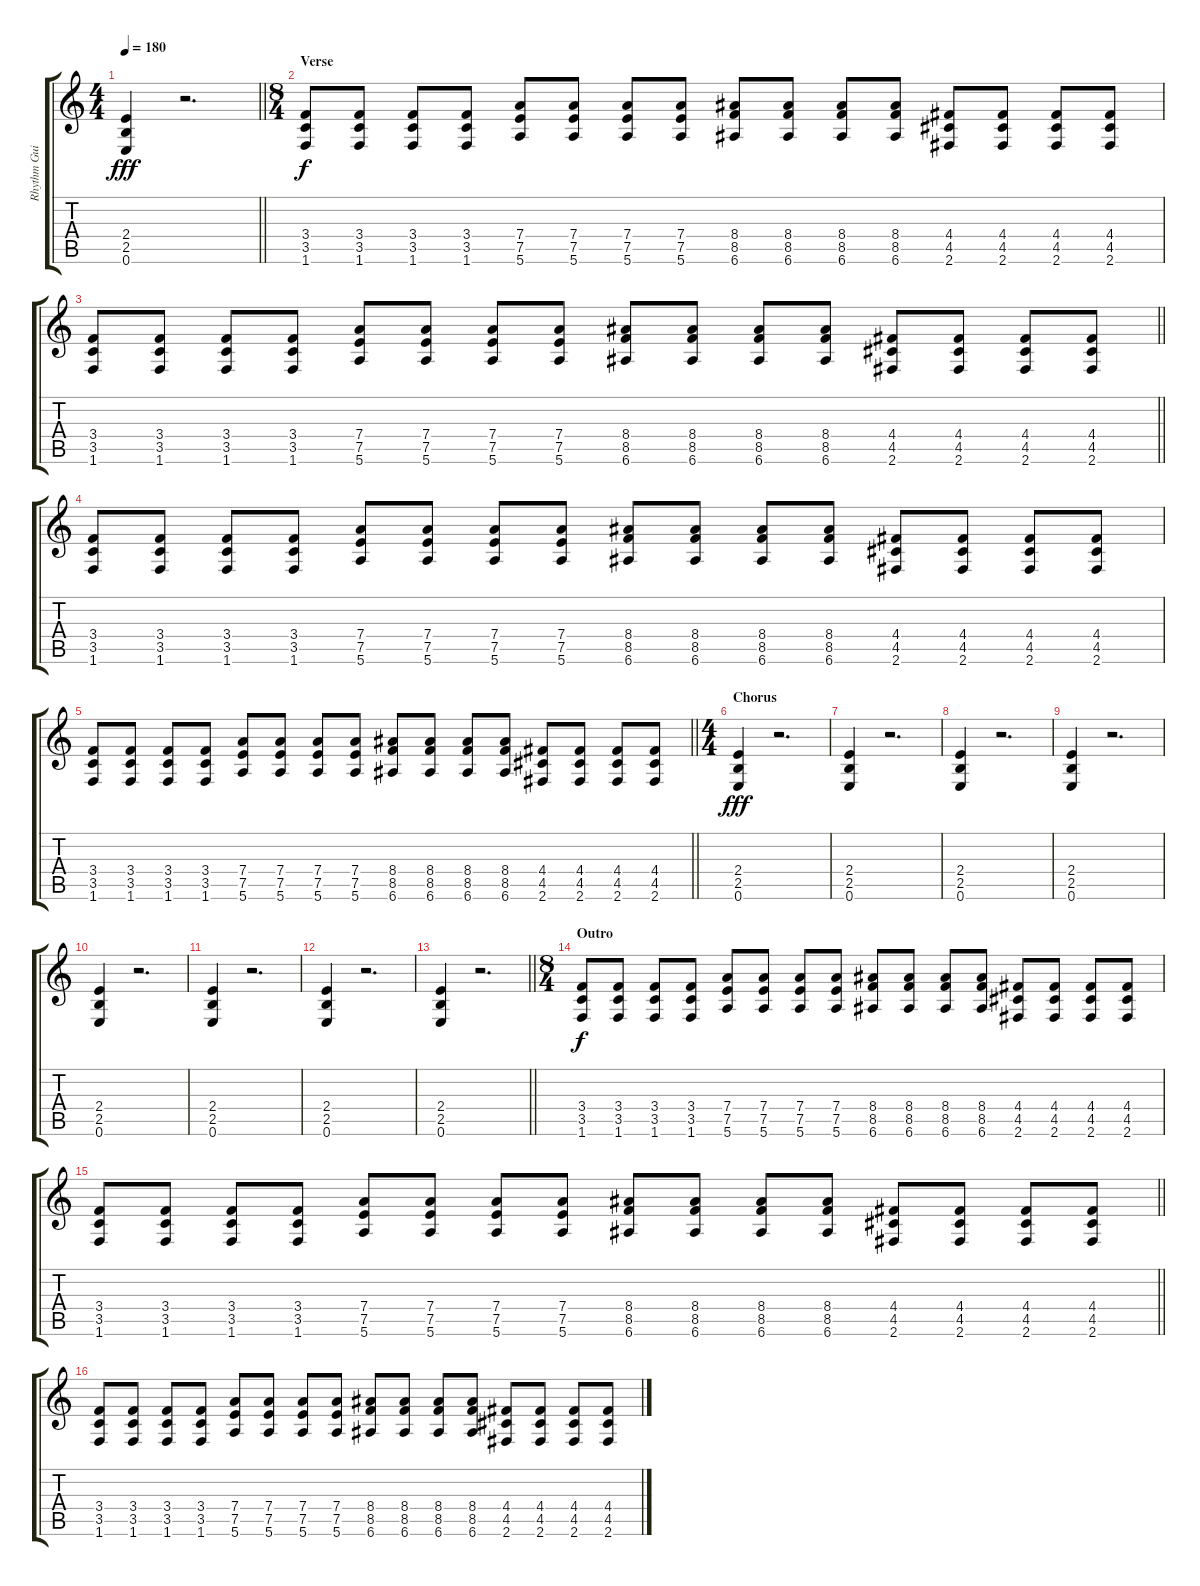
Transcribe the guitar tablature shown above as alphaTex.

\track ("Rhythm Guitar" "Rhythm Gui") {instrument distortionguitar}
\staff {score tabs}
\tuning (E4 B3 G3 D3 A2 E2) {hide}
\ts (4 4)
\tempo 180
\clef g2
\barLineRight lightlight
\ks c
(2.4 2.5 0.6).4{dy fff} r.2{d} |
\ts (8 4)
\section ("" "Verse")
(3.4 3.5 1.6).8{dy f} (3.4 3.5 1.6).8 (3.4 3.5 1.6).8 (3.4 3.5 1.6).8 (7.4 7.5 5.6).8 (7.4 7.5 5.6).8 (7.4 7.5 5.6).8 (7.4 7.5 5.6).8 (8.4 8.5 6.6).8 (8.4 8.5 6.6).8 (8.4 8.5 6.6).8 (8.4 8.5 6.6).8 (4.4 4.5 2.6).8 (4.4 4.5 2.6).8 (4.4 4.5 2.6).8 (4.4 4.5 2.6).8 |
\barLineRight lightlight
(3.4 3.5 1.6).8 (3.4 3.5 1.6).8 (3.4 3.5 1.6).8 (3.4 3.5 1.6).8 (7.4 7.5 5.6).8 (7.4 7.5 5.6).8 (7.4 7.5 5.6).8 (7.4 7.5 5.6).8 (8.4 8.5 6.6).8 (8.4 8.5 6.6).8 (8.4 8.5 6.6).8 (8.4 8.5 6.6).8 (4.4 4.5 2.6).8 (4.4 4.5 2.6).8 (4.4 4.5 2.6).8 (4.4 4.5 2.6).8 |
(3.4 3.5 1.6).8 (3.4 3.5 1.6).8 (3.4 3.5 1.6).8 (3.4 3.5 1.6).8 (7.4 7.5 5.6).8 (7.4 7.5 5.6).8 (7.4 7.5 5.6).8 (7.4 7.5 5.6).8 (8.4 8.5 6.6).8 (8.4 8.5 6.6).8 (8.4 8.5 6.6).8 (8.4 8.5 6.6).8 (4.4 4.5 2.6).8 (4.4 4.5 2.6).8 (4.4 4.5 2.6).8 (4.4 4.5 2.6).8 |
\barLineRight lightlight
(3.4 3.5 1.6).8 (3.4 3.5 1.6).8 (3.4 3.5 1.6).8 (3.4 3.5 1.6).8 (7.4 7.5 5.6).8 (7.4 7.5 5.6).8 (7.4 7.5 5.6).8 (7.4 7.5 5.6).8 (8.4 8.5 6.6).8 (8.4 8.5 6.6).8 (8.4 8.5 6.6).8 (8.4 8.5 6.6).8 (4.4 4.5 2.6).8 (4.4 4.5 2.6).8 (4.4 4.5 2.6).8 (4.4 4.5 2.6).8 |
\ts (4 4)
\section ("" "Chorus")
(2.4 2.5 0.6).4{dy fff} r.2{d} |
(2.4 2.5 0.6).4 r.2{d} |
(2.4 2.5 0.6).4 r.2{d} |
(2.4 2.5 0.6).4 r.2{d} |
(2.4 2.5 0.6).4 r.2{d} |
(2.4 2.5 0.6).4 r.2{d} |
(2.4 2.5 0.6).4 r.2{d} |
\barLineRight lightlight
(2.4 2.5 0.6).4 r.2{d} |
\ts (8 4)
\section ("" "Outro")
(3.4 3.5 1.6).8{dy f} (3.4 3.5 1.6).8 (3.4 3.5 1.6).8 (3.4 3.5 1.6).8 (7.4 7.5 5.6).8 (7.4 7.5 5.6).8 (7.4 7.5 5.6).8 (7.4 7.5 5.6).8 (8.4 8.5 6.6).8 (8.4 8.5 6.6).8 (8.4 8.5 6.6).8 (8.4 8.5 6.6).8 (4.4 4.5 2.6).8 (4.4 4.5 2.6).8 (4.4 4.5 2.6).8 (4.4 4.5 2.6).8 |
\barLineRight lightlight
(3.4 3.5 1.6).8 (3.4 3.5 1.6).8 (3.4 3.5 1.6).8 (3.4 3.5 1.6).8 (7.4 7.5 5.6).8 (7.4 7.5 5.6).8 (7.4 7.5 5.6).8 (7.4 7.5 5.6).8 (8.4 8.5 6.6).8 (8.4 8.5 6.6).8 (8.4 8.5 6.6).8 (8.4 8.5 6.6).8 (4.4 4.5 2.6).8 (4.4 4.5 2.6).8 (4.4 4.5 2.6).8 (4.4 4.5 2.6).8 |
(3.4 3.5 1.6).8 (3.4 3.5 1.6).8 (3.4 3.5 1.6).8 (3.4 3.5 1.6).8 (7.4 7.5 5.6).8 (7.4 7.5 5.6).8 (7.4 7.5 5.6).8 (7.4 7.5 5.6).8 (8.4 8.5 6.6).8 (8.4 8.5 6.6).8 (8.4 8.5 6.6).8 (8.4 8.5 6.6).8 (4.4 4.5 2.6).8 (4.4 4.5 2.6).8 (4.4 4.5 2.6).8 (4.4 4.5 2.6).8
